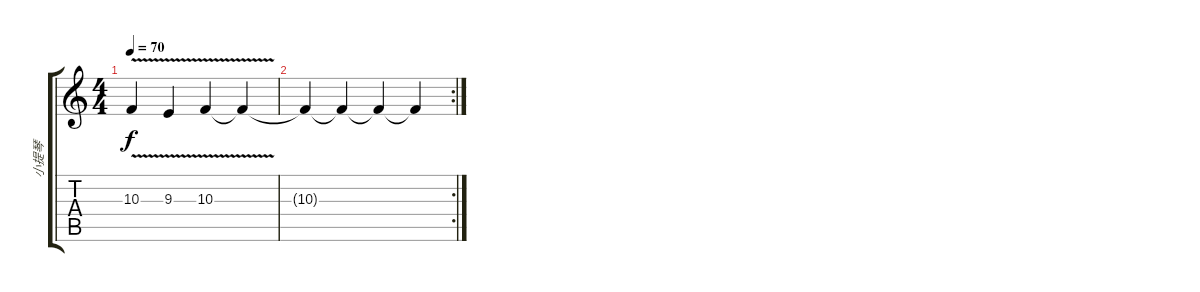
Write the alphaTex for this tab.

\track ("小提琴" "小提琴") {instrument violin}
\staff {score tabs}
\tuning (E4 B3 G3 D3 A2 E2) {hide}
\ts (4 4)
\tempo 70
\clef g2
\ks c
10.3{v}.4{dy f} 9.3{v}.4 10.3{v}.4 10.3{t}.4 |
\rc 2
10.3{t}.4 10.3{t}.4 10.3{t}.4 10.3{t}.4
